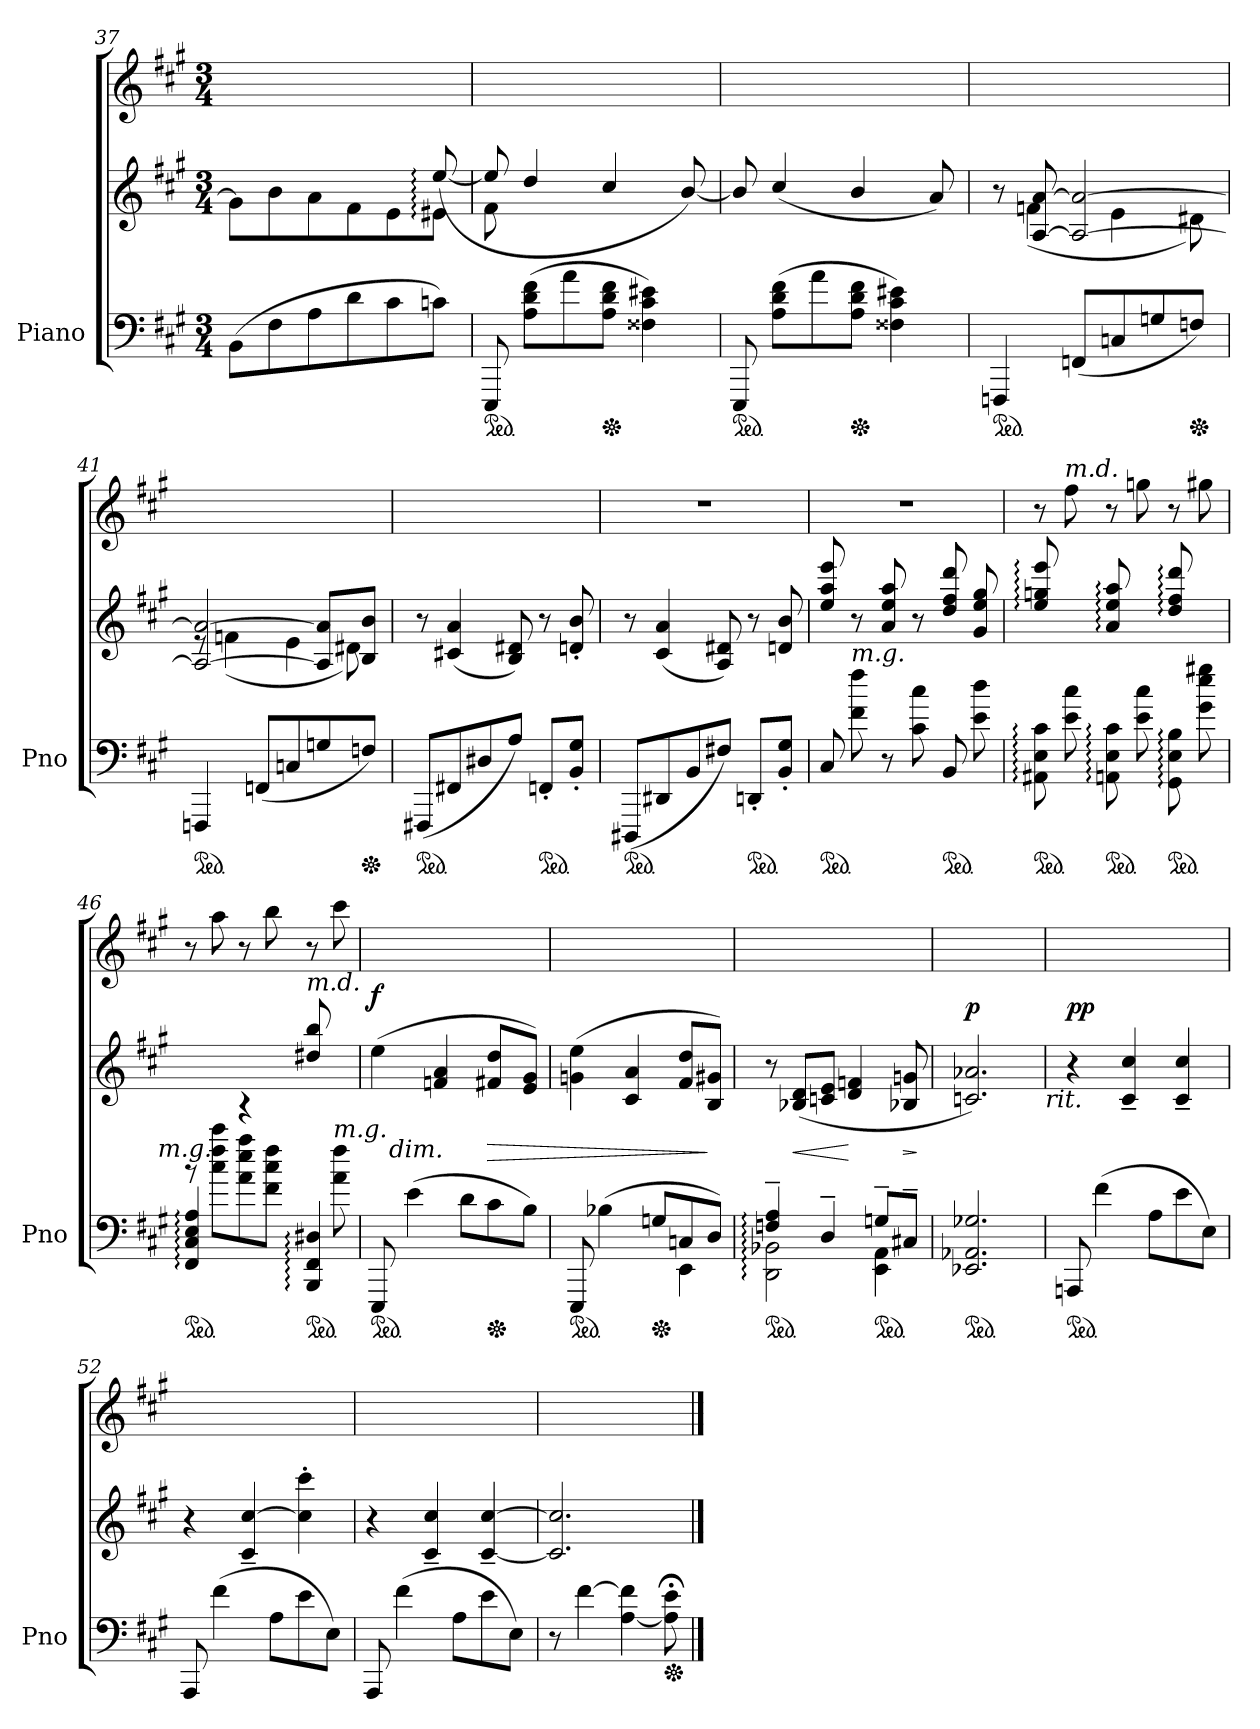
**kern	**kern	**kern	**dynam
*part1	*part1	*part1	*part1
*staff3	*staff2	*staff1	*staff1/2/3
*I"Piano	*	*	*
*I'Pno	*	*	*
*clefF4	*clefG2	*clefG2	*
*k[f#c#g#]	*k[f#c#g#]	*k[f#c#g#]	*
*A:	*A:	*A:	*
*M3/4	*M3/4	*M3/4	*
=37	=37	=37	=37
*	*^	*	*
(8BB\L	8g#\L]	2ryy	2.ryy	.
8F#\	8b\	.	.	.
8A\	8a\	.	.	.
8d\	8f#\	.	.	.
8c#\	8e\	8ryy	.	.
8cn\J)	8e#X:\J	(>[8ee:/	.	.
=38	=38	=38	=38	=38
*ped	*	*	*	*
8EEE/	8ee/]	8f#\	2.ryy	.
(8A\ 8d\ 8f#\L	4dd/	2ryy	.	.
8a\	.	.	.	.
*Xped	*	*	*	*
8A\ 8d\ 8f#\J	4cc#/	.	.	.
4F##X\ 4c#\ 4e#X\)	.	.	.	.
.	[8b/)	8ryy	.	.
*	*v	*v	*	*
=39	=39	=39	=39
*ped	*	*	*
8EEE/	8b/]	2.ryy	.
(8A\ 8d\ 8f#\L	(4cc#/	.	.
8a\	.	.	.
*Xped	*	*	*
8A\ 8d\ 8f#\J	4b/	.	.
4F##X\ 4c#\ 4e#X\)	.	.	.
.	8a/)	.	.
=40	=40	=40	=40
*	*^	*	*
*ped	*	*	*	*
4FFFn/	8r	8ryy	2.ryy	.
.	[<8A/ [8a/	(>4fn\	.	.
(8FFn/L	2A_</ 2a_/	.	.	.
8Cn/	.	4e\	.	.
8Gn/	.	.	.	.
*Xped	*	*	*	*
8Fn/J)	.	8d#X\)	.	.
=41	=41	=41	=41	=41
*ped	*	*	*	*
4FFFn/	2A_/ 2a_/	8re	2.ryy	.
.	.	(>4fn\	.	.
(8FFn/L	.	.	.	.
8Cn/	.	4e\	.	.
8Gn/	8A]/ 8a]/L	.	.	.
*Xped	*	*	*	*
8Fn/J)	8B/ 8b/J	8d#X\)	.	.
*	*v	*v	*	*
=42	=42	=42	=42
*ped	*	*	*
(8FFF#X/L	8r	2.ryy	.
8FF#X/	(4c#X/ 4a/	.	.
8D#X/	.	.	.
8A/J)	8B/ 8d#X/)	.	.
*ped	*	*	*
8FFn'/L	8r	.	.
8BB'/ 8G#'/J	8dn'/ 8b'/	.	.
=43	=43	=43	=43
*ped	*	*	*
(8DDD#X/L	8r	2.r	.
8DD#X/	(4c#/ 4a/	.	.
8BB/	.	.	.
8F#X/J)	8A/ 8d#X/)	.	.
*ped	*	*	*
8DDn'/L	8r	.	.
8BB'/ 8G#'/J	8dn/ 8b/	.	.
=44	=44	=44	=44
*ped	*	*	*
8C#/	8ee/ 8aa/ 8eee/	2.r	.
!LO:TX:a:i:t=m.g.	!	!	!
8f#\ 8ff#\	8r	.	.
8r	8a/ 8ee/ 8aa/	.	.
8c#\ 8cc#\	8r	.	.
*ped	*	*	*
8BB/	8dd/ 8ff#/ 8ddd/	.	.
8e\ 8dd\	8g#/ 8ee/ 8gg#/	.	.
=45	=45	=45	=45
*ped	*	*	*
8AA#X:\ 8E:\ 8c#:\	8ee:/ 8ggn:/ 8eee:/	8r	.
*	*	*8va	*
!	!	!LO:TX:a:i:t=m.d.	!
8e\ 8cc#\	8ryy	8fff#\	.
*ped	*	*	*
8AAn:\ 8E:\ 8c#:\	8a:/ 8ee:/ 8aa:/	8r	.
8e\ 8cc#\	8ryy	8gggn\	.
*ped	*	*	*
8GG#:\ 8E:\ 8B:\	8dd:/ 8ff#:/ 8ddd:/	8r	.
8g#\ 8ee\ 8gg#X\	8ryy	8ggg#X\	.
=46	=46	=46	=46
*^	*	*	*
*ped	*	*	*	*
4FF#:/ 4C#:/ 4E:/ 4A:/	8rb	2ryy	8r	.
!	!LO:TX:a:i:rj:t=m.g.	!	!	!
.	8cc#\ 8ff#\ 8ccc#\L	.	8aaa\	.
4r	8a\ 8ee\ 8aa\	.	8r	.
.	8f#\ 8cc#\ 8ff#\J	.	8bbb\	.
!	!	!LO:TX:a:i:t=m.d.	!	!
*ped	*	*	*	*
4BBB:/ 4FF#:/ 4D#X:/	8ryy	8dd#X/ 8bb/	8r	.
!	!LO:TX:a:i:t=m.g.	!	!	!
.	8a\ 8ff#\	8ryy	8cccc#\	.
*v	*v	*	*	*
=47	=47	=47	=47
*	*	*X8va	*
*^	*	*	*
!	!	!	!	!LO:DY:c=2
*v	*v	*^	*	*
*ped	*	*	*	*
8EEE/	(<4ee\	16ryy	2.ryy	f
!	!	!LO:TX:c:i:t=dim.	!	!
.	.	2ryy	.	.
(4e\	.	.	.	.
.	4fn/ 4a/	.	.	.
8d\L	.	.	.	.
!	!	!	!	!LO:HP:c=2
*Xped	*	*	*	*
8c#\	8f#X/ 8dd/L	.	.	>
.	.	8.ryy	.	.
8B\J)	8e/ 8g#/J)	.	.	.
*	*v	*v	*	*
=48	=48	=48	=48
*^	*	*	*
*ped	*	*	*	*
8EEE/	2ryy	(<4gn\ 4ee\	2.ryy	.
(4B-X\	.	.	.	.
.	.	4c#/ 4a/	.	.
*Xped	*	*	*	*
8Gn/L	.	.	.	.
8Cn/	4EE\	8f#/ 8dd/L	.	.
8D/J)	.	8B/ 8g#X/J)	.	]
=49	=49	=49	=49	=49
*ped	*	*	*	*
4Fn:~/ 4A:~/	2DD:\ 2BB-X:\	8r	2.ryy	.
!	!	!	!	!LO:HP:c=2
.	.	(>8B-X/ 8d/L	.	<
4D~/	.	8cn/ 8e/J	.	.
.	.	4d/ 4fn/	.	[
!LO:TX:a:color=crimson:t=⚠	!	!	!	!
*ped	*	*	*	*
8Gn~/L	4EE\ 4AA\	.	.	.
!	!	!	!	!LO:HP:c=2
8C#X~/J	.	8B-X/ 8gn/	.	>
*v	*v	*	*	*
.	.	.	]
=50	=50	=50	=50
!	!	!	!LO:DY:c=2
*ped	*	*	*
2.EE-X/ 2.AA-X/ 2.G-X/	2.cn/ 2.a-X/)	2.ryy	p
!	!LO:TX:b:i:t=rit.	!	!
=51	=51	=51	=51
!	!	!	!LO:DY:c=2
*ped	*	*	*
8AAAn/	4r	2.ryy	pp
(4f#\	.	.	.
.	4c#~>/ 4cc#~>/	.	.
8A\L	.	.	.
8e\	4c#~>/ 4cc#~>/	.	.
8E\J)	.	.	.
=52	=52	=52	=52
8AAA/	4r	2.ryy	.
(4f#\	.	.	.
.	4c#~>/ [4cc#~>/	.	.
8A\L	.	.	.
8e\	4cc#]'\ 4ccc#'\	.	.
8E\J)	.	.	.
=53	=53	=53	=53
8AAA/	4r	2.ryy	.
(4f#\	.	.	.
.	4c#~>/ 4cc#~>/	.	.
8A\L	.	.	.
8e\	[4c#~>/ [4cc#~>/	.	.
8E\J)	.	.	.
=54	=54	=54	=54
8r	2.c#]/ 2.cc#]/	2.ryy	.
[4f#\	.	.	.
[4A\ 4f#]\	.	.	.
*Xped	*	*	*
8A];<\ 8e;<\	.	.	.
==	==	==	==
*-	*-	*-	*-
